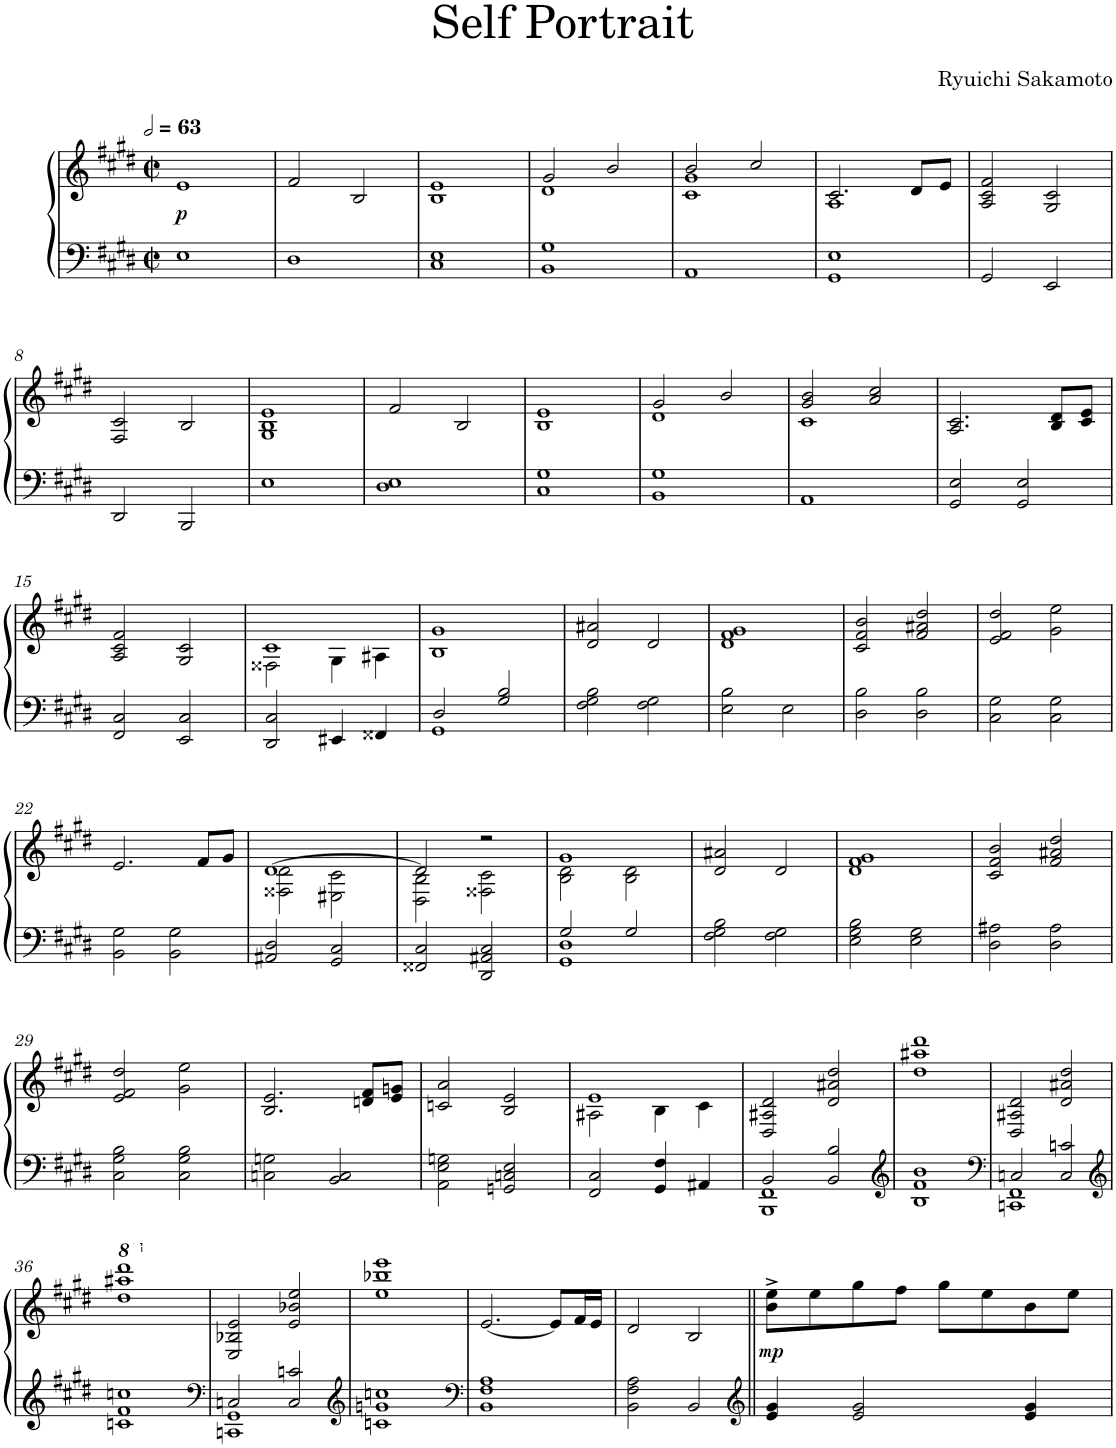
**kern	**kern	**dynam
*part1	*part1	*part1
*staff2	*staff1	*staff1/2
*I"Piano	*	*
*I'Pno.	*	*
*clefF4	*clefG2	*
*k[f#c#g#d#]	*k[f#c#g#d#]	*
*M2/2	*M2/2	*
*met(c|)	*met(c|)	*
*MM126	*MM126	*
=1	=1	=1
!	!	!LO:DY:b
1E	1e	p
=2	=2	=2
1D#	2f#/	.
.	2B/	.
=3	=3	=3
1C# 1E	1B 1e	.
=4	=4	=4
*	*^	*
1BB 1G#	1d#	2g#/	.
.	.	2b/	.
=5	=5	=5	=5
1AA	2b/	1c# 1g#	.
.	2cc#/	.	.
=6	=6	=6	=6
1GG# 1E	2.c#/	1A	.
.	8d#/L	.	.
.	8e/J	.	.
*	*v	*v	*
=7	=7	=7
2GG#/	2A/ 2c#/ 2f#/	.
2EE/	2G#/ 2c#/	.
!!LO:LB:g=z
=8	=8	=8
2DD#/	2F#/ 2c#/	.
2BBB/	2B/	.
=9	=9	=9
1E	1G# 1B 1e	.
=10	=10	=10
1D# 1E	2f#/	.
.	2B/	.
=11	=11	=11
1C# 1G#	1B 1e	.
=12	=12	=12
*	*^	*
1BB 1G#	2g#/	1d#	.
.	2b/	.	.
=13	=13	=13	=13
1AA	2g#/ 2b/	1c#	.
.	2a/ 2cc#/	.	.
*	*v	*v	*
=14	=14	=14
2GG#/ 2E/	2.A/ 2.c#/	.
2GG#/ 2E/	.	.
.	8B/ 8d#/L	.
.	8c#/ 8e/J	.
!!LO:LB:g=z
=15	=15	=15
2FF#/ 2C#/	2A/ 2c#/ 2f#/	.
2EE/ 2C#/	2G#/ 2c#/	.
=16	=16	=16
*	*^	*
2DD#/ 2C#/	1c#	2F##X\	.
4EE#X/	.	4G#\	.
4FF##X/	.	4A#X\	.
*	*v	*v	*
=17	=17	=17
*^	*	*
1GG#	2D#/	1B 1g#	.
.	2G#/ 2B/	.	.
*v	*v	*	*
=18	=18	=18
2F#\ 2G#\ 2B\	2d#/ 2a#X/	.
2F#\ 2G#\	2d#/	.
=19	=19	=19
2E\ 2B\	1d# 1f# 1g#	.
2E\	.	.
=20	=20	=20
2D#\ 2B\	2c#/ 2f#/ 2b/	.
2D#\ 2B\	2f#/ 2a#X/ 2dd#/	.
=21	=21	=21
2C#\ 2G#\	2e/ 2f#/ 2dd#/	.
2C#\ 2G#\	2g#\ 2ee\	.
!!LO:LB:g=z
=22	=22	=22
2BB\ 2G#\	2.e/	.
2BB\ 2G#\	.	.
.	8f#/L	.
.	8g#/J	.
=23	=23	=23
*	*^	*
2AA#X/ 2D#/	[>1d#	2F##X\ 2d#\	.
2GG#/ 2C#/	.	2E#X\ 2c#\	.
=24	=24	=24	=24
2FF##X/ 2C#/	2d#/]	2D#\ 2B\	.
2DD#/ 2AA#X/ 2C#/	2r	2F##X\ 2c#\	.
=25	=25	=25	=25
*^	*	*	*
1GG# 1D#	2G#/	1g#	2B\ 2d#\	.
.	2G#/	.	2B\ 2d#\	.
*v	*v	*	*	*
*	*v	*v	*
=26	=26	=26
2F#\ 2G#\ 2B\	2d#/ 2a#X/	.
2F#\ 2G#\	2d#/	.
=27	=27	=27
2E\ 2G#\ 2B\	1d# 1f# 1g#	.
2E\ 2G#\	.	.
=28	=28	=28
2D#\ 2A#X\	2c#/ 2f#/ 2b/	.
2D#\ 2A#\	2f#/ 2a#X/ 2dd#/	.
!!LO:LB:g=z
=29	=29	=29
2C#\ 2G#\ 2B\	2e/ 2f#/ 2dd#/	.
2C#\ 2G#\ 2B\	2g#\ 2ee\	.
=30	=30	=30
2Cn\ 2Gn\	2.B/ 2.e/	.
2BB/ 2C/	.	.
.	8dn/ 8f#/L	.
.	8e/ 8gn/J	.
=31	=31	=31
2AA\ 2E\ 2Gn\	2cn/ 2a/	.
2GGn/ 2Cn/ 2E/	2B/ 2e/	.
=32	=32	=32
*	*^	*
2FF#/ 2C#/	1e	2A#X\	.
4GG#/ 4F#/	.	4B\	.
4AA#X/	.	4c#\	.
*	*v	*v	*
=33	=33	=33
*^	*	*
2BB/	1BBB 1FF#	2D#/ 2A#X/ 2d#/	.
2BB/ 2B/	.	2d#/ 2a#X/ 2dd#/	.
*v	*v	*	*
=34	=34	=34
*clefG2	*	*
1B 1f# 1b	1dd# 1aa#X 1ddd#	.
=35	=35	=35
*clefF4	*	*
*^	*	*
1CCn 1FF#	2Cn/	2D#/ 2A#X/ 2d#/	.
.	2C/ 2cn/	2d#/ 2a#X/ 2dd#/	.
*v	*v	*	*
!!LO:LB:g=z
=36	=36	=36
*clefG2	*	*
*	*8va	*
1cn 1f# 1ccn	1ddd# 1aaa#X 1dddd#	.
=37	=37	=37
*clefF4	*	*
*^	*	*
*	*	*X8va	*
1CCn 1GG#	2Cn/	2E/ 2B-X/ 2e/	.
.	2C/ 2cn/	2e/ 2b-X/ 2ee/	.
*v	*v	*	*
=38	=38	=38
*clefG2	*	*
1cn 1gn 1ccn	1ee 1bb-X 1eee	.
=39	=39	=39
*clefF4	*	*
1BB 1F# 1A	[2.e/	.
.	8e/L]	.
.	16f#/L	.
.	16e/JJ	.
=40	=40	=40
2BB\ 2F#\ 2A\	2d#/	.
2BB/	2B/	.
=41||	=41||	=41||
*clefG2	*	*
!	!	!LO:DY:b
4e/ 4g#/	8b\^ 8ee\^L	mp
.	8ee\	.
2e/ 2g#/	8gg#\	.
.	8ff#\J	.
.	8gg#\L	.
.	8ee\	.
4e/ 4g#/	8b\	.
.	8ee\J	.
=	=	=
*-	*-	*-
